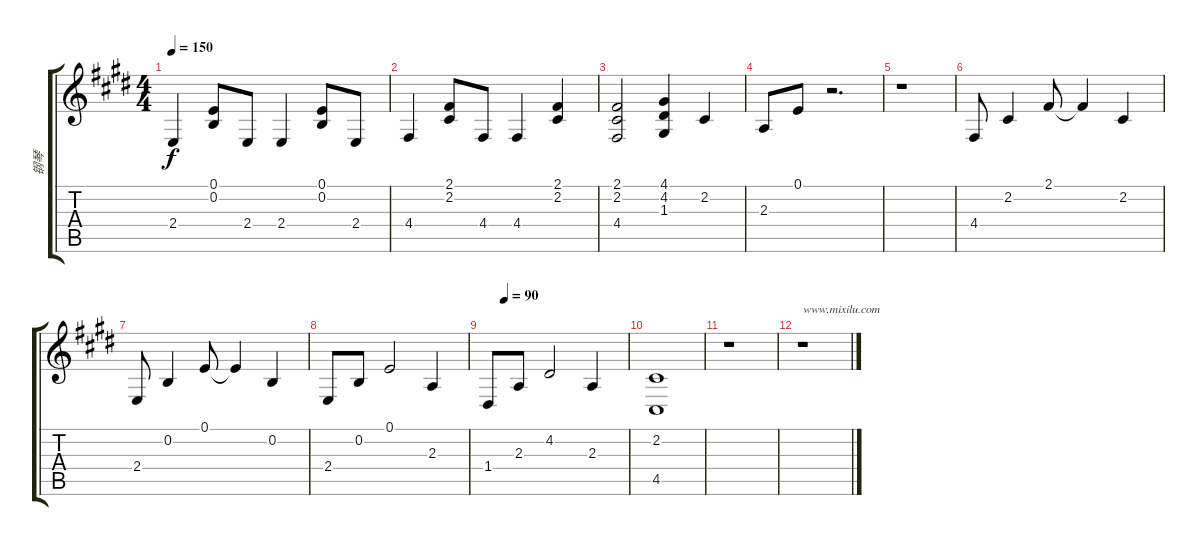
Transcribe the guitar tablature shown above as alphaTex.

\track ("钢琴" "钢琴") {instrument acousticgrandpiano}
\staff {score tabs}
\tuning (E4 B3 G3 D3 A2 E2) {hide}
\ts (4 4)
\tempo 150
\clef g2
\ks e
2.4.4{dy f} (0.1 0.2).8 2.4.8 2.4.4 (0.1 0.2).8 2.4.8 |
4.4.4 (2.1 2.2).8 4.4.8 4.4.4 (2.1 2.2).4 |
(2.1 2.2 4.4).2 (4.1 4.2 1.3).4 2.2.4 |
2.3.8 0.1.8 r.2{d} |
r.1 |
4.4.8 2.2.4 2.1.8 2.1{t}.4 2.2.4 |
2.4.8 0.2.4 0.1.8 0.1{t}.4 0.2.4 |
2.4.8 0.2.8 0.1.2 2.3.4 |
\tempo (90 0.125)
1.4.8 2.3.8 4.2.2 2.3.4 |
(2.2 4.5).1 |
r.1 |
r.1{txt "www.mixilu.com"}
